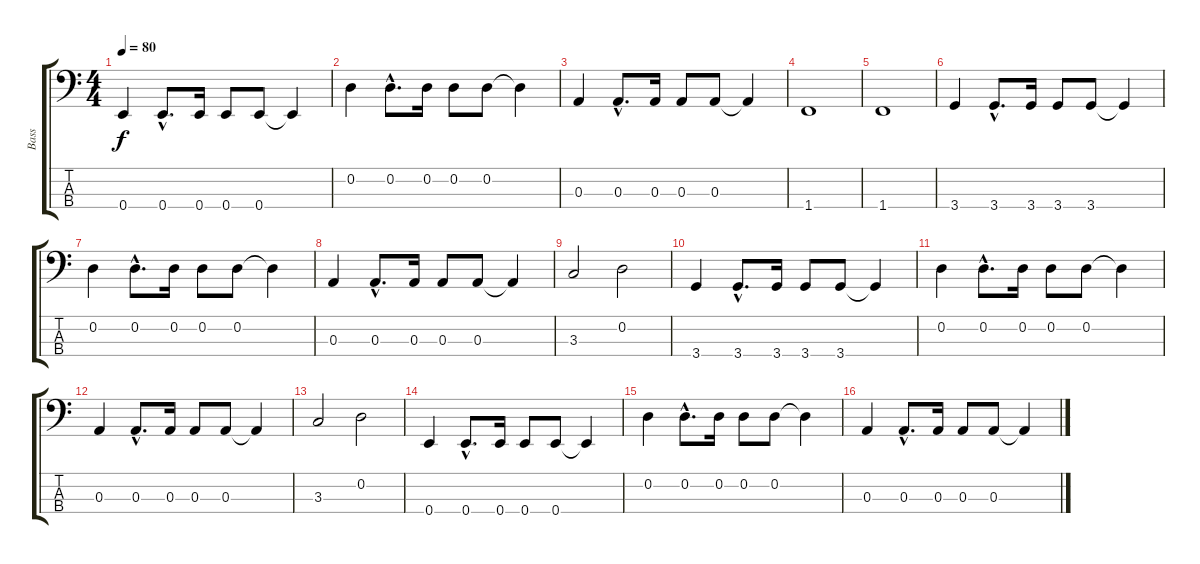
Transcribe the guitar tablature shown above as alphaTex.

\track ("Bass" "Bass") {instrument electricbassfinger}
\staff {score tabs}
\tuning (G2 D2 A1 E1) {hide}
\ts (4 4)
\tempo 80
\clef f4
\ks c
0.4.4{dy f} 0.4{hac}.8{d} 0.4.16 0.4.8 0.4.8 0.4{t}.4 |
0.2.4 0.2{hac}.8{d} 0.2.16 0.2.8 0.2.8 0.2{t}.4 |
0.3.4 0.3{hac}.8{d} 0.3.16 0.3.8 0.3.8 0.3{t}.4 |
1.4.1 |
1.4.1 |
3.4.4 3.4{hac}.8{d} 3.4.16 3.4.8 3.4.8 3.4{t}.4 |
0.2.4 0.2{hac}.8{d} 0.2.16 0.2.8 0.2.8 0.2{t}.4 |
0.3.4 0.3{hac}.8{d} 0.3.16 0.3.8 0.3.8 0.3{t}.4 |
3.3.2 0.2.2 |
3.4.4 3.4{hac}.8{d} 3.4.16 3.4.8 3.4.8 3.4{t}.4 |
0.2.4 0.2{hac}.8{d} 0.2.16 0.2.8 0.2.8 0.2{t}.4 |
0.3.4 0.3{hac}.8{d} 0.3.16 0.3.8 0.3.8 0.3{t}.4 |
3.3.2 0.2.2 |
0.4.4 0.4{hac}.8{d} 0.4.16 0.4.8 0.4.8 0.4{t}.4 |
0.2.4 0.2{hac}.8{d} 0.2.16 0.2.8 0.2.8 0.2{t}.4 |
0.3.4 0.3{hac}.8{d} 0.3.16 0.3.8 0.3.8 0.3{t}.4
